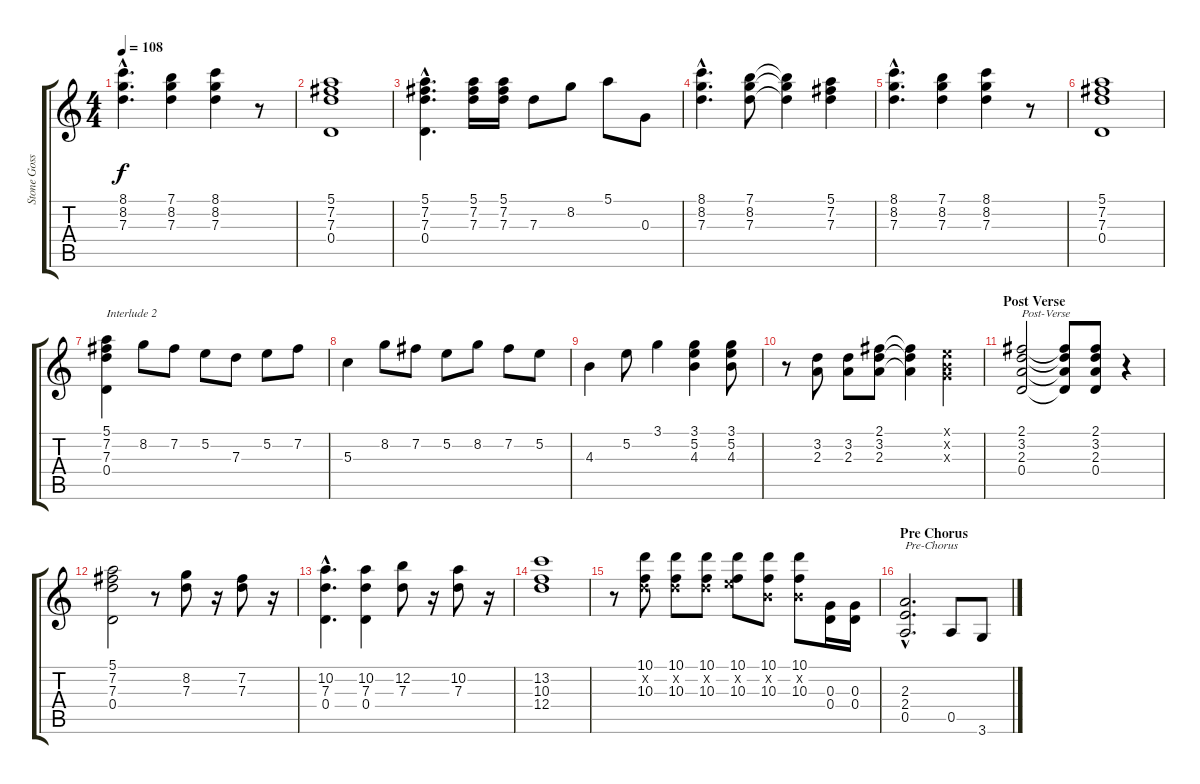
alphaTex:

\track ("Stone Gossard" "Stone Goss") {instrument overdrivenguitar}
\staff {score tabs}
\tuning (E4 B3 G3 D3 A2 E2) {hide}
\ts (4 4)
\tempo 108
\clef g2
\ks c
(8.1{hac} 8.2{hac} 7.3{hac}).4{d dy f instrument electricguitarclean} (7.1 8.2 7.3).4{instrument electricguitarclean} (8.1 8.2 7.3).4{instrument electricguitarclean} r.8 |
(5.1 7.2 7.3 0.4).1{instrument electricguitarclean} |
(5.1{hac} 7.2{hac} 7.3{hac} 0.4{hac}).4{d instrument electricguitarclean} (5.1 7.2 7.3).16{instrument electricguitarclean} (5.1 7.2 7.3).16{instrument electricguitarclean} 7.3.8{instrument electricguitarclean} 8.2.8{instrument electricguitarclean} 5.1.8{instrument electricguitarclean} 0.3.8{instrument electricguitarclean} |
(8.1{hac} 8.2{hac} 7.3{hac}).4{d instrument electricguitarclean} (7.1 8.2 7.3).8{instrument electricguitarclean} (7.1{t} 8.2{t} 7.3{t}).4{instrument electricguitarclean} (5.1 7.2 7.3).4{instrument electricguitarclean} |
(8.1{hac} 8.2{hac} 7.3{hac}).4{d instrument electricguitarclean} (7.1 8.2 7.3).4{instrument electricguitarclean} (8.1 8.2 7.3).4{instrument electricguitarclean} r.8 |
(5.1 7.2 7.3 0.4).1{instrument electricguitarclean} |
\section ("" "")
(5.1 7.2 7.3 0.4).4{txt "Interlude 2" instrument electricguitarclean} 8.2.8{instrument electricguitarclean} 7.2.8{instrument electricguitarclean} 5.2.8{instrument electricguitarclean} 7.3.8{instrument electricguitarclean} 5.2.8{instrument electricguitarclean} 7.2.8{instrument electricguitarclean} |
5.3.4{instrument electricguitarclean} 8.2.8{instrument electricguitarclean} 7.2.8{instrument electricguitarclean} 5.2.8{instrument electricguitarclean} 8.2.8{instrument electricguitarclean} 7.2.8{instrument electricguitarclean} 5.2.8{instrument electricguitarclean} |
4.3.4{instrument electricguitarclean} 5.2.8{instrument electricguitarclean} 3.1.4{instrument electricguitarclean} (3.1 5.2 4.3).4{instrument electricguitarclean} (3.1 5.2 4.3).8{instrument electricguitarclean} |
r.8{instrument electricguitarclean} (3.2 2.3).8{instrument electricguitarclean} (3.2 2.3).8{instrument electricguitarclean} (2.1 3.2 2.3).8{instrument electricguitarclean} (2.1{t} 3.2{t} 2.3{t}).4{instrument electricguitarclean} (0.1{x} 0.2{x} 0.3{x}).4{instrument electricguitarclean} |
\section ("" "Post Verse")
(2.1 3.2 2.3 0.4).2{txt "Post-Verse" instrument electricguitarclean} (2.1{t} 3.2{t} 2.3{t} 0.4{t}).8{instrument electricguitarclean} (2.1 3.2 2.3 0.4).8{instrument electricguitarclean} r.4{instrument electricguitarclean} |
(5.1 7.2 7.3 0.4).2{instrument electricguitarclean} r.8{instrument electricguitarclean} (8.2 7.3).8{instrument electricguitarclean} r.16{instrument electricguitarclean} (7.2 7.3).8{instrument electricguitarclean} r.16{instrument electricguitarclean} |
(10.2{hac} 7.3{hac} 0.4{hac}).4{d instrument electricguitarclean} (10.2 7.3 0.4).4{instrument electricguitarclean} (12.2 7.3).8{instrument electricguitarclean} r.16{instrument electricguitarclean} (10.2 7.3).8{instrument electricguitarclean} r.16{instrument electricguitarclean} |
(13.2 10.3 12.4).1{instrument electricguitarclean} |
r.8{instrument electricguitarclean} (10.1 3.2{x} 10.3).8{instrument electricguitarclean} (10.1 3.2{x} 10.3).8{instrument electricguitarclean} (10.1 3.2{x} 10.3).8{instrument electricguitarclean} (10.1 5.2{x} 10.3).8{instrument electricguitarclean} (10.1 0.2{x} 10.3).8{instrument electricguitarclean} (10.1 0.2{x} 10.3).8{instrument electricguitarclean} (0.3 0.4).16{instrument electricguitarclean} (0.3 0.4).16{instrument electricguitarclean} |
\section ("" "Pre Chorus")
(2.3{hac} 2.4{hac} 0.5{hac}).2{d txt "Pre-Chorus" instrument overdrivenguitar} 0.5.8 3.6.8
